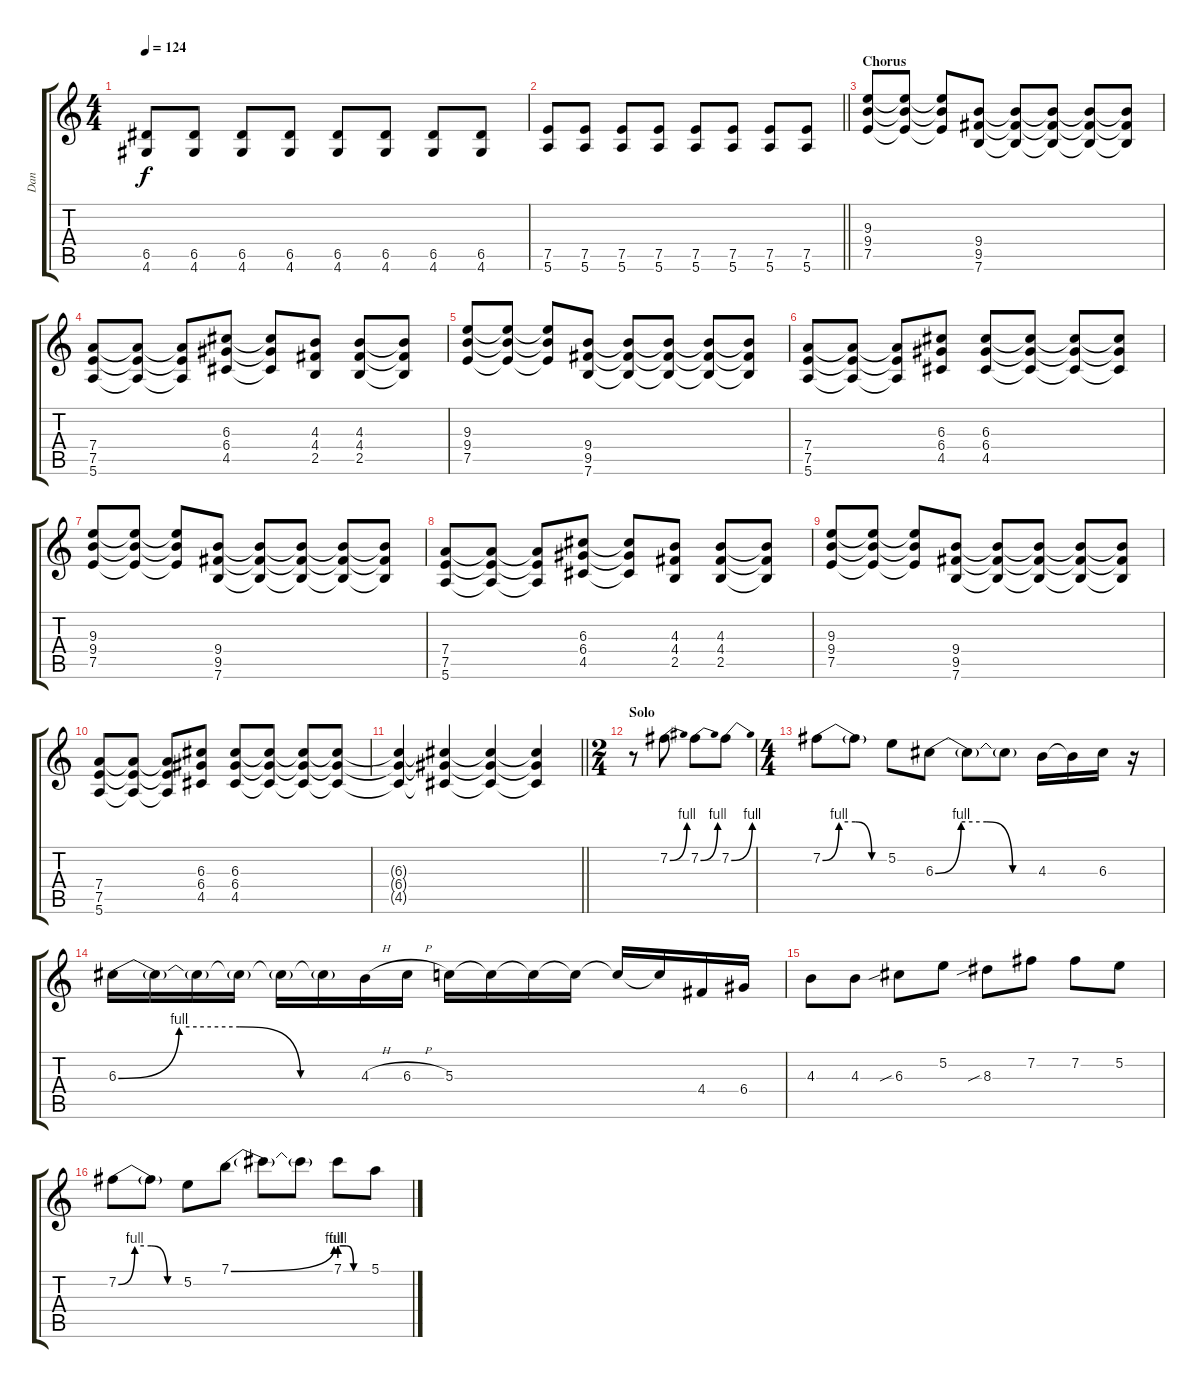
\track ("Dan" "Dan") {instrument overdrivenguitar}
\staff {score tabs}
\tuning (E4 B3 G3 D3 A2 E2) {hide}
\ts (4 4)
\tempo 124
\clef g2
\ks c
(6.5 4.6).8{dy f} (6.5 4.6).8 (6.5 4.6).8 (6.5 4.6).8 (6.5 4.6).8 (6.5 4.6).8 (6.5 4.6).8 (6.5 4.6).8 |
\barLineRight lightlight
(7.5 5.6).8 (7.5 5.6).8 (7.5 5.6).8 (7.5 5.6).8 (7.5 5.6).8 (7.5 5.6).8 (7.5 5.6).8 (7.5 5.6).8 |
\section ("" "Chorus")
(9.3 9.4 7.5).8 (9.3{t} 9.4{t} 7.5{t}).8 (9.3{t} 9.4{t} 7.5{t}).8 (9.4 9.5 7.6).8 (9.4{t} 9.5{t} 7.6{t}).8 (9.4{t} 9.5{t} 7.6{t}).8 (9.4{t} 9.5{t} 7.6{t}).8 (9.4{t} 9.5{t} 7.6{t}).8 |
(7.4 7.5 5.6).8 (7.4{t} 7.5{t} 5.6{t}).8 (7.4{t} 7.5{t} 5.6{t}).8 (6.3 6.4 4.5).8 (6.3{t} 6.4{t} 4.5{t}).8 (4.3 4.4 2.5).8 (4.3 4.4 2.5).8 (4.3{t} 4.4{t} 2.5{t}).8 |
(9.3 9.4 7.5).8 (9.3{t} 9.4{t} 7.5{t}).8 (9.3{t} 9.4{t} 7.5{t}).8 (9.4 9.5 7.6).8 (9.4{t} 9.5{t} 7.6{t}).8 (9.4{t} 9.5{t} 7.6{t}).8 (9.4{t} 9.5{t} 7.6{t}).8 (9.4{t} 9.5{t} 7.6{t}).8 |
(7.4 7.5 5.6).8 (7.4{t} 7.5{t} 5.6{t}).8 (7.4{t} 7.5{t} 5.6{t}).8 (6.3 6.4 4.5).8 (6.3 6.4 4.5).8 (6.3{t} 6.4{t} 4.5{t}).8 (6.3{t} 6.4{t} 4.5{t}).8 (6.3{t} 6.4{t} 4.5{t}).8 |
(9.3 9.4 7.5).8 (9.3{t} 9.4{t} 7.5{t}).8 (9.3{t} 9.4{t} 7.5{t}).8 (9.4 9.5 7.6).8 (9.4{t} 9.5{t} 7.6{t}).8 (9.4{t} 9.5{t} 7.6{t}).8 (9.4{t} 9.5{t} 7.6{t}).8 (9.4{t} 9.5{t} 7.6{t}).8 |
(7.4 7.5 5.6).8 (7.4{t} 7.5{t} 5.6{t}).8 (7.4{t} 7.5{t} 5.6{t}).8 (6.3 6.4 4.5).8 (6.3{t} 6.4{t} 4.5{t}).8 (4.3 4.4 2.5).8 (4.3 4.4 2.5).8 (4.3{t} 4.4{t} 2.5{t}).8 |
(9.3 9.4 7.5).8 (9.3{t} 9.4{t} 7.5{t}).8 (9.3{t} 9.4{t} 7.5{t}).8 (9.4 9.5 7.6).8 (9.4{t} 9.5{t} 7.6{t}).8 (9.4{t} 9.5{t} 7.6{t}).8 (9.4{t} 9.5{t} 7.6{t}).8 (9.4{t} 9.5{t} 7.6{t}).8 |
(7.4 7.5 5.6).8 (7.4{t} 7.5{t} 5.6{t}).8 (7.4{t} 7.5{t} 5.6{t}).8 (6.3 6.4 4.5).8 (6.3 6.4 4.5).8 (6.3{t} 6.4{t} 4.5{t}).8 (6.3{t} 6.4{t} 4.5{t}).8 (6.3{t} 6.4{t} 4.5{t}).8 |
\barLineRight lightlight
(6.3{t} 6.4{t} 4.5{t}).4 (6.3{t} 6.4{t} 4.5{t}).4 (6.3{t} 6.4{t} 4.5{t}).4 (6.3{t} 6.4{t} 4.5{t}).4 |
\ts (2 4)
\section ("" "Solo")
r.8 7.2{be (bend 0 0 60 4)}.8{volume 16} 7.2{be (bend 0 0 60 4)}.8 7.2{be (bend 0 0 60 4)}.8 |
\ts (4 4)
7.2{be (custom 0 0 15 4 30 4 45 0 60 0)}.8 7.2{t}.8 5.2.8 6.3{be (custom 0 0 15 4 30 4 45 0 60 0)}.8 6.3{t}.8 6.3{t}.8 4.3.16 4.3{t}.16 6.3.16 r.16 |
6.3{be (custom 0 0 15 4 30 4 45 0 60 0)}.16 6.3{t}.16 6.3{t}.16 6.3{t}.16 6.3{t}.16 6.3{t}.16 4.3{h}.16 6.3{h}.16 5.3.16 5.3{t}.16 5.3{t}.16 5.3{t}.16 5.3{t}.16 5.3{t}.16 4.4.16 6.4.16 |
4.3.8 4.3.8 6.3{sib}.8 5.2.8 8.3{sib}.8 7.2.8 7.2.8 5.2.8 |
7.2{be (custom 0 0 15 4 30 4 45 0 60 0)}.8 7.2{t}.8 5.2.8 7.1{be (bend 0 0 60 4)}.8 7.1{t}.8 7.1{t}.8 7.1{be (custom 0 4 15 4 30 0 60 0)}.8 5.1.8
